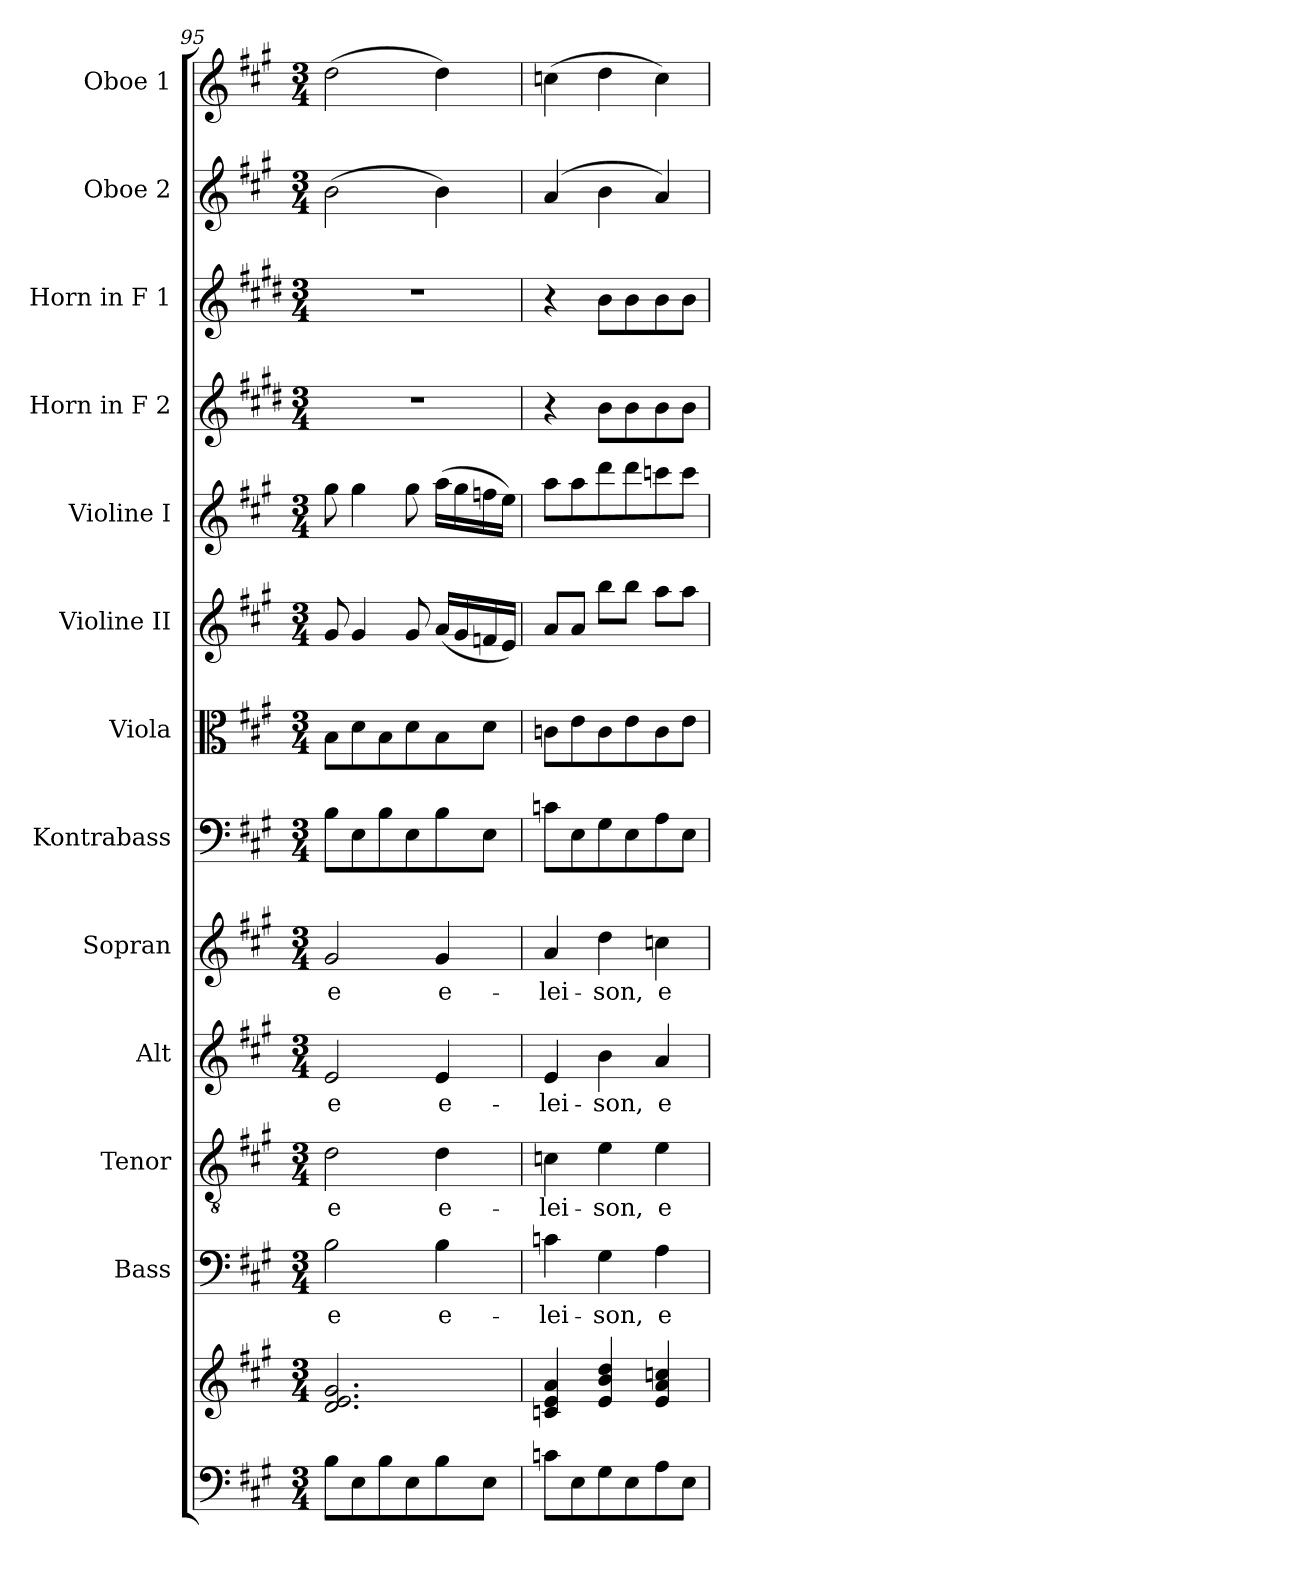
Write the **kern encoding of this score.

**kern	**kern	**kern	**text	**kern	**text	**kern	**text	**kern	**text	**kern	**kern	**kern	**kern	**kern	**kern	**kern	**kern
*part13	*part13	*part12	*part12	*part11	*part11	*part10	*part10	*part9	*part9	*part8	*part7	*part6	*part5	*part4	*part3	*part2	*part1
*staff14	*staff13	*staff12	*staff12	*staff11	*staff11	*staff10	*staff10	*staff9	*staff9	*staff8	*staff7	*staff6	*staff5	*staff4	*staff3	*staff2	*staff1
*	*	*I"Bass	*	*I"Tenor	*	*I"Alt	*	*I"Sopran	*	*I"Kontrabass	*I"Viola	*I"Violine II	*I"Violine I	*I"Horn in F 2	*I"Horn in F 1	*I"Oboe 2	*I"Oboe 1
*	*	*I'B.	*	*I'T.	*	*I'A.	*	*I'S.	*	*I'Kb.	*I'Vla.	*I'Vl. II	*I'Vl. I	*	*	*I'Ob.. 2	*I'Ob. 1
*clefF4	*clefG2	*clefF4	*	*clefGv2	*	*clefG2	*	*clefG2	*	*clefF4	*clefC3	*clefG2	*clefG2	*clefG2	*clefG2	*clefG2	*clefG2
*	*	*	*	*	*	*	*	*	*	*ITrd7c12	*	*	*	*ITrd4c7	*ITrd4c7	*	*
*k[f#c#g#]	*k[f#c#g#]	*k[f#c#g#]	*	*k[f#c#g#]	*	*k[f#c#g#]	*	*k[f#c#g#]	*	*k[f#c#g#]	*k[f#c#g#]	*k[f#c#g#]	*k[f#c#g#]	*k[f#c#g#]	*k[f#c#g#]	*k[f#c#g#]	*k[f#c#g#]
*A:	*A:	*A:	*	*A:	*	*A:	*	*A:	*	*A:	*A:	*A:	*A:	*A:	*A:	*A:	*A:
*M3/4	*M3/4	*M3/4	*	*M3/4	*	*M3/4	*	*M3/4	*	*M3/4	*M3/4	*M3/4	*M3/4	*M3/4	*M3/4	*M3/4	*M3/4
=95	=95	=95	=95	=95	=95	=95	=95	=95	=95	=95	=95	=95	=95	=95	=95	=95	=95
!	!	!	!LO:LY:b	!	!LO:LY:b	!	!LO:LY:b	!	!LO:LY:b	!	!	!	!	!	!	!	!
8B\L	2.d/ 2.e/ 2.g#/	2B\	-e	2d\	-e	2e/	-e	2g#/	-e	8BB\L	8B\L	8g#/	8gg#\	2.r	2.r	(>2b\	(>2dd\
8E\	.	.	.	.	.	.	.	.	.	8EE\	8d\	4g#/	4gg#\	.	.	.	.
8B\	.	.	.	.	.	.	.	.	.	8BB\	8B\	.	.	.	.	.	.
8E\	.	.	.	.	.	.	.	.	.	8EE\	8d\	8g#/	8gg#\	.	.	.	.
!	!	!	!LO:LY:b	!	!LO:LY:b	!	!LO:LY:b	!	!LO:LY:b	!	!	!	!	!	!	!	!
8B\	.	4B\	e-	4d\	e-	4e/	e-	4g#/	e-	8BB\	8B\	(<16a/LL	(>16aa\LL	.	.	4b\)	4dd\)
.	.	.	.	.	.	.	.	.	.	.	.	16g#/	16gg#\	.	.	.	.
8E\J	.	.	.	.	.	.	.	.	.	8EE\J	8d\J	16fn/	16ffn\	.	.	.	.
.	.	.	.	.	.	.	.	.	.	.	.	16e/JJ)	16ee\JJ)	.	.	.	.
=96	=96	=96	=96	=96	=96	=96	=96	=96	=96	=96	=96	=96	=96	=96	=96	=96	=96
!	!	!	!LO:LY:b	!	!LO:LY:b	!	!LO:LY:b	!	!LO:LY:b	!	!	!	!	!	!	!	!
8cn\L	4cn/ 4e/ 4a/	4cn\	-lei-	4cn\	-lei-	4e/	-lei-	4a/	-lei-	8Cn\L	8cn\L	8a/L	8aa\L	4r	4r	(4a/	(>4ccn\
8E\	.	.	.	.	.	.	.	.	.	8EE\	8e\	8a/J	8aa\	.	.	.	.
!	!	!	!LO:LY:b	!	!LO:LY:b	!	!LO:LY:b	!	!LO:LY:b	!	!	!	!	!	!	!	!
8G#\	4e/ 4b/ 4dd/	4G#\	-son,	4e\	-son,	4b\	-son,	4dd\	-son,	8GG#\	8c\	8bb\L	8ddd\	8e\L	8e\L	4b\	4dd\
8E\	.	.	.	.	.	.	.	.	.	8EE\	8e\	8bb\J	8ddd\	8e\	8e\	.	.
!	!	!	!LO:LY:b	!	!LO:LY:b	!	!LO:LY:b	!	!LO:LY:b	!	!	!	!	!	!	!	!
8A\	4e/ 4a/ 4ccn/	4A\	e-	4e\	e-	4a/	e-	4ccn\	e-	8AA\	8c\	8aa\L	8cccn\	8e\	8e\	4a/)	4cc\)
8E\J	.	.	.	.	.	.	.	.	.	8EE\J	8e\J	8aa\J	8ccc\J	8e\J	8e\J	.	.
=	=	=	=	=	=	=	=	=	=	=	=	=	=	=	=	=	=
*-	*-	*-	*-	*-	*-	*-	*-	*-	*-	*-	*-	*-	*-	*-	*-	*-	*-
